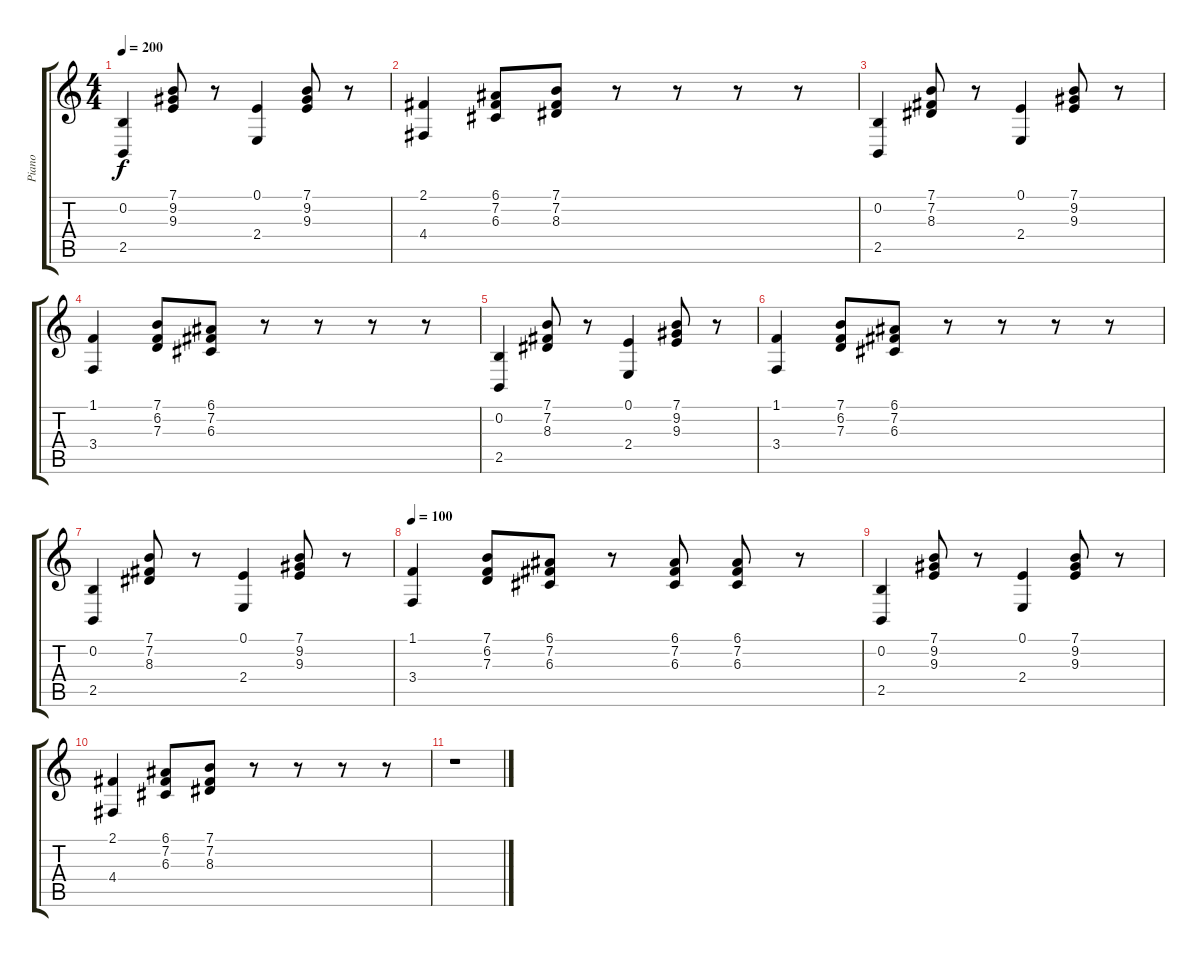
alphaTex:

\track ("Piano" "Piano") {instrument acousticgrandpiano}
\staff {score tabs}
\tuning (E4 B3 G3 D3 A2 E2) {hide}
\ts (4 4)
\tempo 200
\clef g2
\ks c
(0.2 2.5).4{dy f} (7.1 9.2 9.3).8 r.8 (0.1 2.4).4 (7.1 9.2 9.3).8 r.8 |
(2.1 4.4).4 (6.1 7.2 6.3).8 (7.1 7.2 8.3).8 r.8 r.8 r.8 r.8 |
\section ("" "")
(0.2 2.5).4 (7.1 7.2 8.3).8 r.8 (0.1 2.4).4 (7.1 9.2 9.3).8 r.8 |
(1.1 3.4).4 (7.1 6.2 7.3).8 (6.1 7.2 6.3).8 r.8 r.8 r.8 r.8 |
(0.2 2.5).4 (7.1 7.2 8.3).8 r.8 (0.1 2.4).4 (7.1 9.2 9.3).8 r.8 |
(1.1 3.4).4 (7.1 6.2 7.3).8 (6.1 7.2 6.3).8 r.8 r.8 r.8 r.8 |
(0.2 2.5).4 (7.1 7.2 8.3).8 r.8 (0.1 2.4).4 (7.1 9.2 9.3).8 r.8 |
\tempo 100
(1.1 3.4).4 (7.1 6.2 7.3).8 (6.1 7.2 6.3).8 r.8 (6.1 7.2 6.3).8 (6.1 7.2 6.3).8 r.8 |
(0.2 2.5).4 (7.1 9.2 9.3).8 r.8 (0.1 2.4).4 (7.1 9.2 9.3).8 r.8 |
(2.1 4.4).4 (6.1 7.2 6.3).8 (7.1 7.2 8.3).8 r.8 r.8 r.8 r.8 |
r.1
